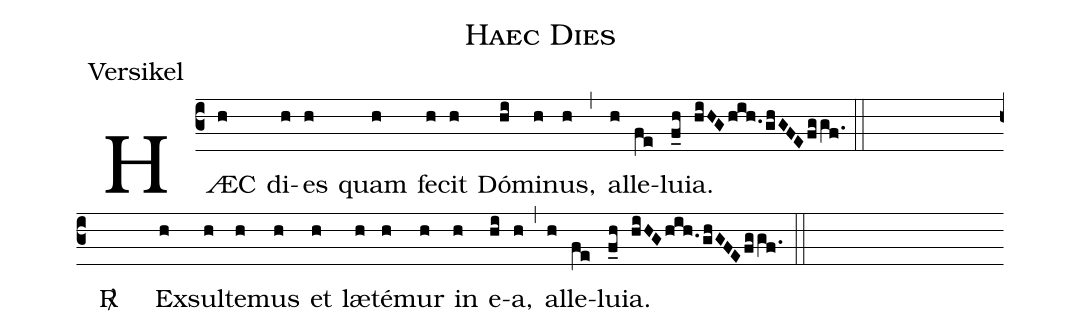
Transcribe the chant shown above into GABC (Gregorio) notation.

name:Haec Dies;
office-part:Versikel;
%%
(c3) HÆC(h) di(h)es(h) quam(h) fe(h)cit(h) Dó(hi)mi(h)nus,(h) (,) al(h)le(fe)lu(f_h)ia.(hiHG/hih./ghGFE/fggf.) (::Z)
<sp>R/</sp>() Ex(h)sul(h)te(h)mus(h) et(h) læ(h)té(h)mur(h) in(h) e(hi)a,(h) (,) al(h)le(fe)lu(f_h)ia.(hiHG/hih./ghGFE/fggf.) (::)
